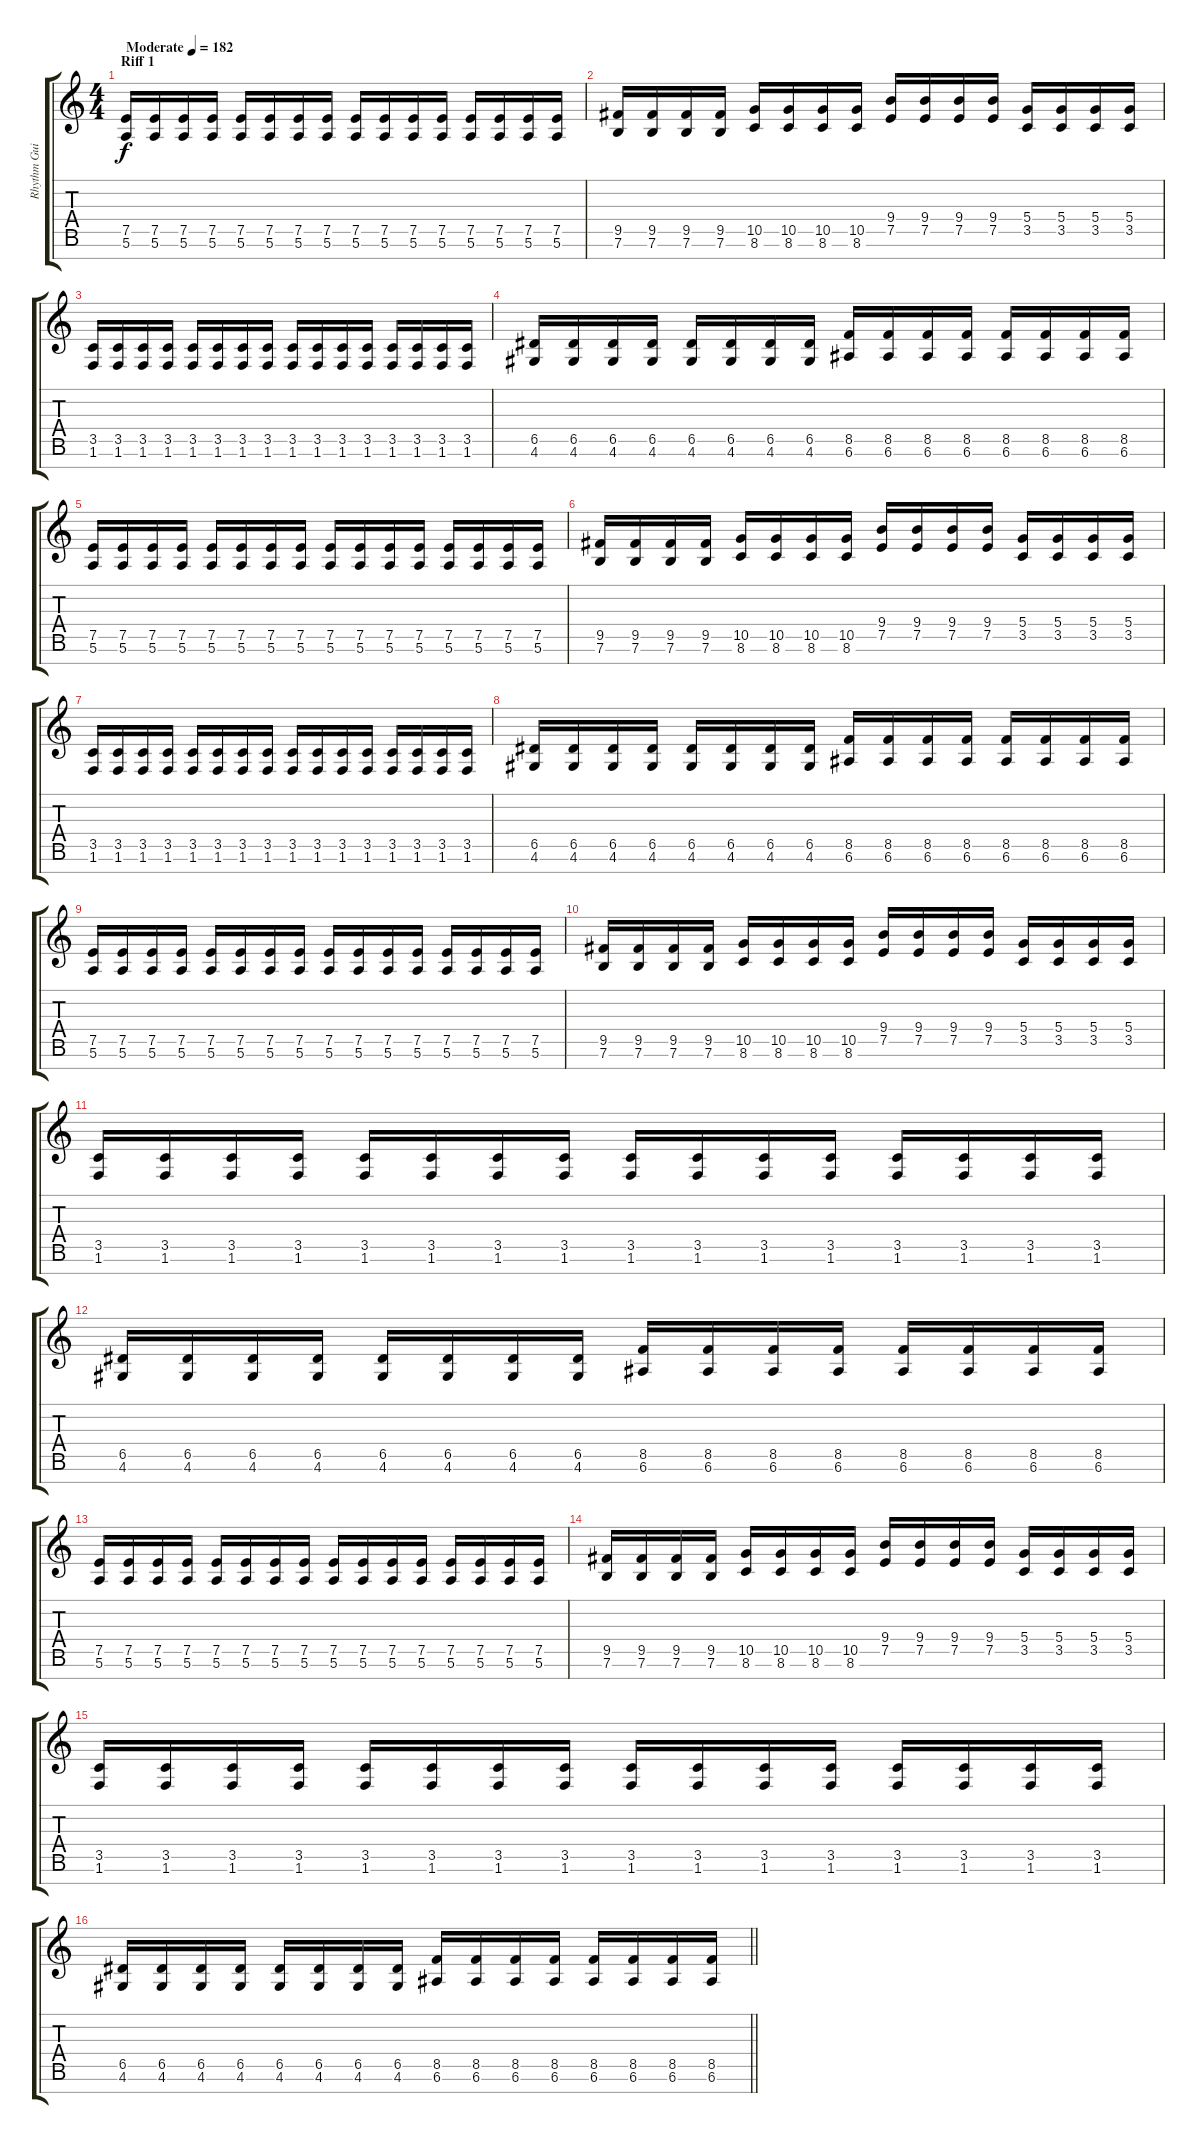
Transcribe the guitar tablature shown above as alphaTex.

\track ("Rhythm Guitar 2" "Rhythm Gui") {instrument overdrivenguitar}
\staff {score tabs}
\tuning (E4 B3 G3 D3 A2 E2 B1) {hide}
\ts (4 4)
\section ("" "Riff 1")
\tempo (182 "Moderate")
\clef g2
\ks c
(7.5 5.6).16{dy f instrument overdrivenguitar} (7.5 5.6).16 (7.5 5.6).16 (7.5 5.6).16 (7.5 5.6).16 (7.5 5.6).16 (7.5 5.6).16 (7.5 5.6).16 (7.5 5.6).16 (7.5 5.6).16 (7.5 5.6).16 (7.5 5.6).16 (7.5 5.6).16 (7.5 5.6).16 (7.5 5.6).16 (7.5 5.6).16 |
(9.5 7.6).16 (9.5 7.6).16 (9.5 7.6).16 (9.5 7.6).16 (10.5 8.6).16 (10.5 8.6).16 (10.5 8.6).16 (10.5 8.6).16 (9.4 7.5).16 (9.4 7.5).16 (9.4 7.5).16 (9.4 7.5).16 (5.4 3.5).16 (5.4 3.5).16 (5.4 3.5).16 (5.4 3.5).16 |
(3.5 1.6).16 (3.5 1.6).16 (3.5 1.6).16 (3.5 1.6).16 (3.5 1.6).16 (3.5 1.6).16 (3.5 1.6).16 (3.5 1.6).16 (3.5 1.6).16 (3.5 1.6).16 (3.5 1.6).16 (3.5 1.6).16 (3.5 1.6).16 (3.5 1.6).16 (3.5 1.6).16 (3.5 1.6).16 |
(6.5 4.6).16 (6.5 4.6).16 (6.5 4.6).16 (6.5 4.6).16 (6.5 4.6).16 (6.5 4.6).16 (6.5 4.6).16 (6.5 4.6).16 (8.5 6.6).16 (8.5 6.6).16 (8.5 6.6).16 (8.5 6.6).16 (8.5 6.6).16 (8.5 6.6).16 (8.5 6.6).16 (8.5 6.6).16 |
(7.5 5.6).16 (7.5 5.6).16 (7.5 5.6).16 (7.5 5.6).16 (7.5 5.6).16 (7.5 5.6).16 (7.5 5.6).16 (7.5 5.6).16 (7.5 5.6).16 (7.5 5.6).16 (7.5 5.6).16 (7.5 5.6).16 (7.5 5.6).16 (7.5 5.6).16 (7.5 5.6).16 (7.5 5.6).16 |
(9.5 7.6).16 (9.5 7.6).16 (9.5 7.6).16 (9.5 7.6).16 (10.5 8.6).16 (10.5 8.6).16 (10.5 8.6).16 (10.5 8.6).16 (9.4 7.5).16 (9.4 7.5).16 (9.4 7.5).16 (9.4 7.5).16 (5.4 3.5).16 (5.4 3.5).16 (5.4 3.5).16 (5.4 3.5).16 |
(3.5 1.6).16 (3.5 1.6).16 (3.5 1.6).16 (3.5 1.6).16 (3.5 1.6).16 (3.5 1.6).16 (3.5 1.6).16 (3.5 1.6).16 (3.5 1.6).16 (3.5 1.6).16 (3.5 1.6).16 (3.5 1.6).16 (3.5 1.6).16 (3.5 1.6).16 (3.5 1.6).16 (3.5 1.6).16 |
(6.5 4.6).16 (6.5 4.6).16 (6.5 4.6).16 (6.5 4.6).16 (6.5 4.6).16 (6.5 4.6).16 (6.5 4.6).16 (6.5 4.6).16 (8.5 6.6).16 (8.5 6.6).16 (8.5 6.6).16 (8.5 6.6).16 (8.5 6.6).16 (8.5 6.6).16 (8.5 6.6).16 (8.5 6.6).16 |
(7.5 5.6).16 (7.5 5.6).16 (7.5 5.6).16 (7.5 5.6).16 (7.5 5.6).16 (7.5 5.6).16 (7.5 5.6).16 (7.5 5.6).16 (7.5 5.6).16 (7.5 5.6).16 (7.5 5.6).16 (7.5 5.6).16 (7.5 5.6).16 (7.5 5.6).16 (7.5 5.6).16 (7.5 5.6).16 |
(9.5 7.6).16 (9.5 7.6).16 (9.5 7.6).16 (9.5 7.6).16 (10.5 8.6).16 (10.5 8.6).16 (10.5 8.6).16 (10.5 8.6).16 (9.4 7.5).16 (9.4 7.5).16 (9.4 7.5).16 (9.4 7.5).16 (5.4 3.5).16 (5.4 3.5).16 (5.4 3.5).16 (5.4 3.5).16 |
(3.5 1.6).16 (3.5 1.6).16 (3.5 1.6).16 (3.5 1.6).16 (3.5 1.6).16 (3.5 1.6).16 (3.5 1.6).16 (3.5 1.6).16 (3.5 1.6).16 (3.5 1.6).16 (3.5 1.6).16 (3.5 1.6).16 (3.5 1.6).16 (3.5 1.6).16 (3.5 1.6).16 (3.5 1.6).16 |
(6.5 4.6).16 (6.5 4.6).16 (6.5 4.6).16 (6.5 4.6).16 (6.5 4.6).16 (6.5 4.6).16 (6.5 4.6).16 (6.5 4.6).16 (8.5 6.6).16 (8.5 6.6).16 (8.5 6.6).16 (8.5 6.6).16 (8.5 6.6).16 (8.5 6.6).16 (8.5 6.6).16 (8.5 6.6).16 |
(7.5 5.6).16 (7.5 5.6).16 (7.5 5.6).16 (7.5 5.6).16 (7.5 5.6).16 (7.5 5.6).16 (7.5 5.6).16 (7.5 5.6).16 (7.5 5.6).16 (7.5 5.6).16 (7.5 5.6).16 (7.5 5.6).16 (7.5 5.6).16 (7.5 5.6).16 (7.5 5.6).16 (7.5 5.6).16 |
(9.5 7.6).16 (9.5 7.6).16 (9.5 7.6).16 (9.5 7.6).16 (10.5 8.6).16 (10.5 8.6).16 (10.5 8.6).16 (10.5 8.6).16 (9.4 7.5).16 (9.4 7.5).16 (9.4 7.5).16 (9.4 7.5).16 (5.4 3.5).16 (5.4 3.5).16 (5.4 3.5).16 (5.4 3.5).16 |
(3.5 1.6).16 (3.5 1.6).16 (3.5 1.6).16 (3.5 1.6).16 (3.5 1.6).16 (3.5 1.6).16 (3.5 1.6).16 (3.5 1.6).16 (3.5 1.6).16 (3.5 1.6).16 (3.5 1.6).16 (3.5 1.6).16 (3.5 1.6).16 (3.5 1.6).16 (3.5 1.6).16 (3.5 1.6).16 |
\barLineRight lightlight
(6.5 4.6).16 (6.5 4.6).16 (6.5 4.6).16 (6.5 4.6).16 (6.5 4.6).16 (6.5 4.6).16 (6.5 4.6).16 (6.5 4.6).16 (8.5 6.6).16 (8.5 6.6).16 (8.5 6.6).16 (8.5 6.6).16 (8.5 6.6).16 (8.5 6.6).16 (8.5 6.6).16 (8.5 6.6).16
